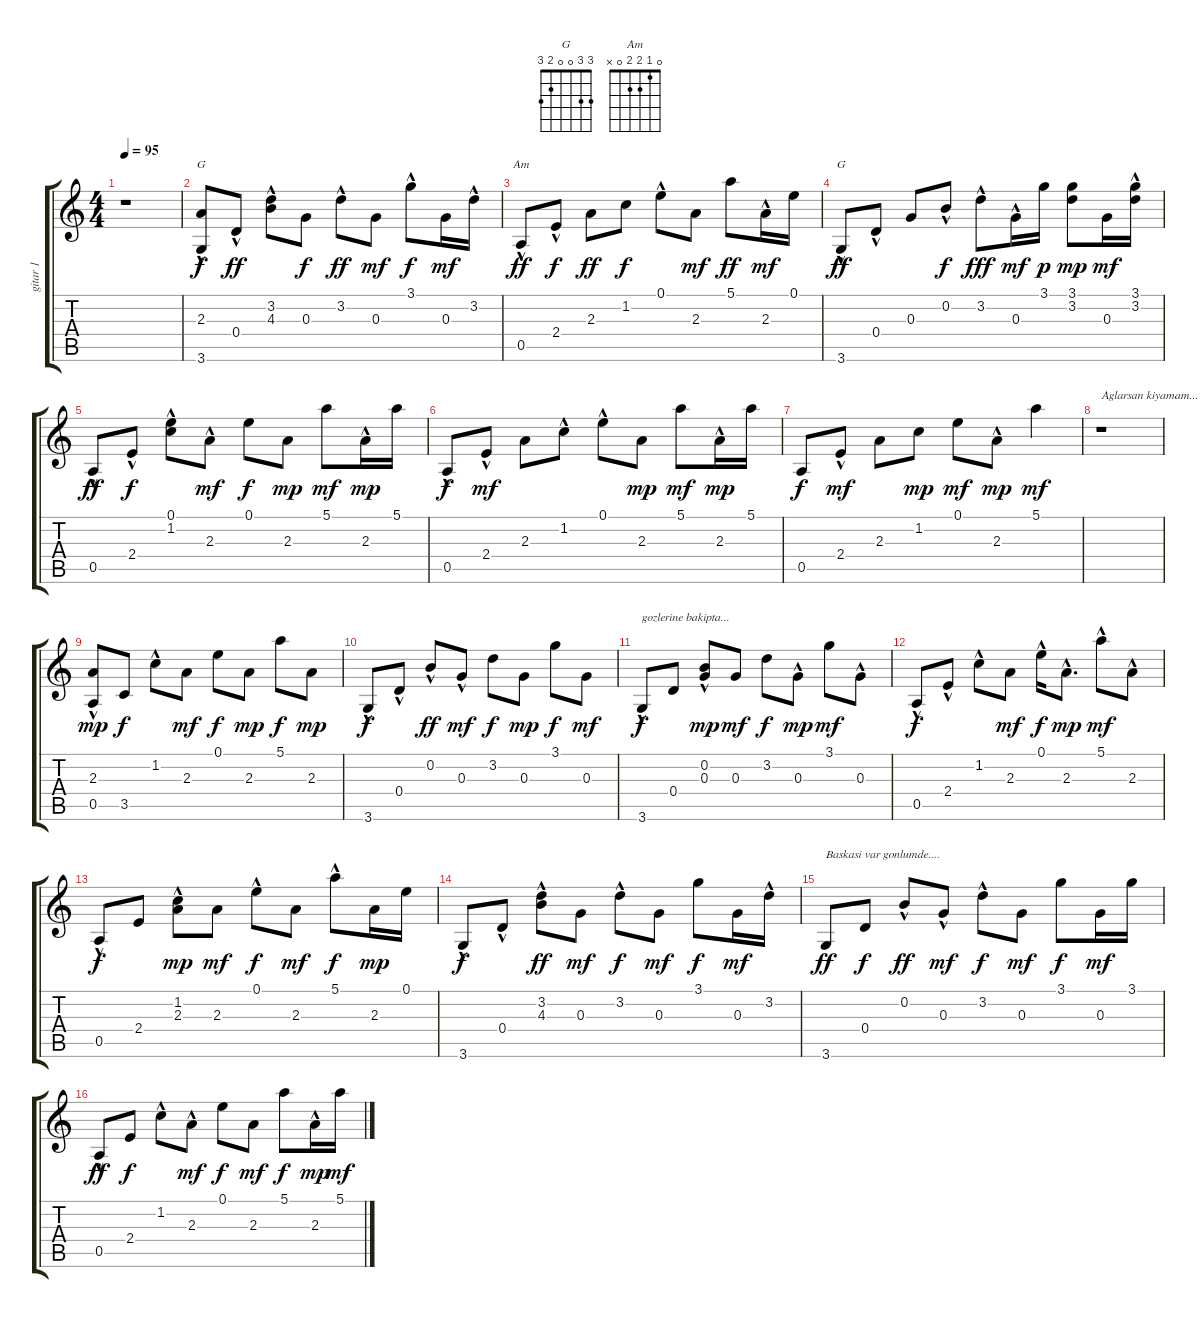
\track ("gitar 1" "gitar 1") {instrument acousticguitarsteel}
\staff {score tabs}
\tuning (E4 B3 G3 D3 A2 E2) {hide}
\chord ("G" 3 3 4 5 5 3)
\chord ("Am" 0 1 2 2 0 x)
\chord ("G" 3 3 0 0 2 3)
\ts (4 4)
\tempo 95
\clef g2
\ks c
r.1{dy f instrument acousticguitarsteel} |
(2.3 3.6{hac}).8{ch "G" balance 8 instrument acousticguitarsteel} 0.4{hac}.8{dy ff} (3.2 4.3{hac}).8 0.3.8{dy f} 3.2{hac}.8{dy ff} 0.3.8{dy mf} 3.1{hac}.8{dy f} 0.3.16{dy mf} 3.2{hac}.16 |
0.5{hac}.8{ch "Am" dy ff} 2.4{hac}.8{dy f} 2.3.8{dy ff} 1.2.8{dy f} 0.1{hac}.8 2.3.8{dy mf} 5.1.8{dy ff} 2.3{hac}.16{dy mf} 0.1.16 |
3.6{hac}.8{ch "G" dy ff} 0.4{hac}.8 0.3.8 0.2{hac}.8{dy f} 3.2{hac}.8{dy fff} 0.3{hac}.16{dy mf} 3.1.16{dy p} (3.1 3.2).8{dy mp} 0.3.16{dy mf} (3.1 3.2{hac}).16 |
0.5{hac}.8{dy ff} 2.4{hac}.8{dy f} (0.1 1.2{hac}).8 2.3{hac}.8{dy mf} 0.1.8{dy f} 2.3.8{dy mp} 5.1.8{dy mf} 2.3{hac}.16{dy mp} 5.1.16 |
0.5{hac}.8{dy f} 2.4{hac}.8{dy mf} 2.3.8 1.2{hac}.8 0.1{hac}.8 2.3.8{dy mp} 5.1.8{dy mf} 2.3{hac}.16{dy mp} 5.1.16 |
0.5.8{dy f} 2.4{hac}.8{dy mf} 2.3.8 1.2.8{dy mp} 0.1.8{dy mf} 2.3{hac}.8{dy mp} 5.1.4{dy mf} |
r.1{txt "Aglarsan kiyamam..."} |
(2.3 0.5{hac}).8{dy mp} 3.5.8{dy f} 1.2{hac}.8 2.3.8{dy mf} 0.1.8{dy f} 2.3.8{dy mp} 5.1.8{dy f} 2.3.8{dy mp} |
3.6{hac}.8{dy f} 0.4{hac}.8 0.2{hac}.8{dy ff} 0.3{hac}.8{dy mf} 3.2.8{dy f} 0.3.8{dy mp} 3.1.8{dy f} 0.3.8{dy mf} |
3.6{hac}.8{txt "gozlerine bakipta..." dy f} 0.4.8 (0.2{hac} 0.3).8{dy mp} 0.3.8{dy mf} 3.2.8{dy f} 0.3{hac}.8{dy mp} 3.1.8{dy mf} 0.3{hac}.8 |
0.5{hac}.8{dy f} 2.4{hac}.8 1.2{hac}.8 2.3.8{dy mf} 0.1{hac}.16{dy f} 2.3{hac}.8{d dy mp} 5.1{hac}.8{dy mf} 2.3{hac}.8 |
0.5{hac}.8{dy f} 2.4.8 (1.2{hac} 2.3).8{dy mp} 2.3.8{dy mf} 0.1{hac}.8{dy f} 2.3.8{dy mf} 5.1{hac}.8{dy f} 2.3.16{dy mp} 0.1.16 |
3.6{hac}.8{dy f} 0.4{hac}.8 (3.2 4.3{hac}).8{dy ff} 0.3.8{dy mf} 3.2{hac}.8{dy f} 0.3.8{dy mf} 3.1.8{dy f} 0.3.16{dy mf} 3.2{hac}.16 |
3.6.8{txt "Baskasi var gonlumde...." dy ff} 0.4.8{dy f} 0.2{hac}.8{dy ff} 0.3{hac}.8{dy mf} 3.2{hac}.8{dy f} 0.3.8{dy mf} 3.1.8{dy f} 0.3.16{dy mf} 3.1.16 |
0.5{hac}.8{dy ff} 2.4.8{dy f} 1.2{hac}.8 2.3{hac}.8{dy mf} 0.1.8{dy f} 2.3.8{dy mf} 5.1.8{dy f} 2.3{hac}.16{dy mp} 5.1.16{dy mf}
